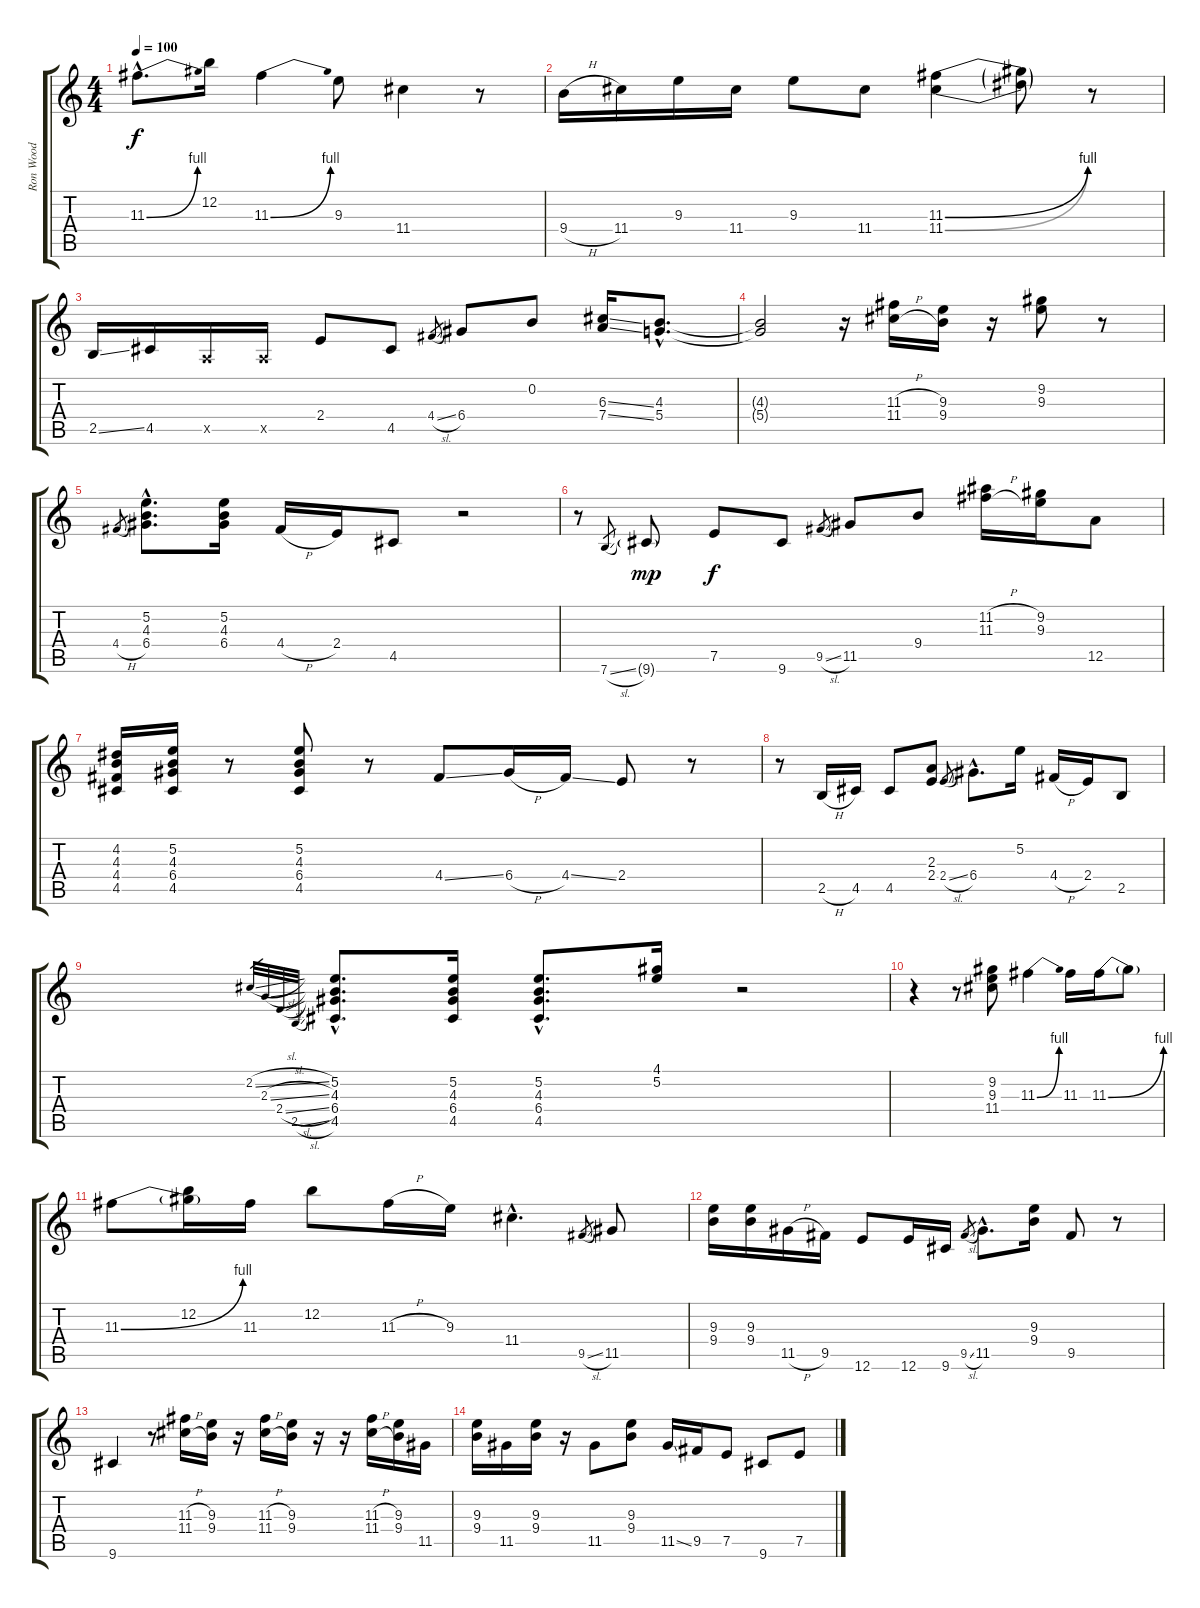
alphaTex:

\track ("Ron Wood" "Ron Wood") {instrument electricguitarclean}
\staff {score tabs}
\tuning (E4 B3 G3 D3 A2 E2) {hide}
\ts (4 4)
\tempo 100
\clef g2
\ks c
11.3{be (bend 0 0 60 4) hac}.8{d dy f} 12.2.16 11.3{be (bend 0 0 60 4)}.4 9.3.8 11.4.4 r.8 |
9.4{h}.16 11.4.16 9.3.16 11.4.16 9.3.8 11.4.8 (11.3{be (bend 0 0 60 4)} 11.4{be (bend 0 0 60 4)}).4 (11.3{t} 11.4{t}).8 r.8 |
2.5{ss}.16 4.5.16 0.5{x}.16 0.5{x}.16 2.4.8 4.5.8 4.4{sl}.8{gr} 6.4.8 0.2.8 (6.3{ss} 7.4{ss}).16 (4.3{hac} 5.4{hac}).8{d} |
(4.3{t} 5.4{t}).2 r.16 (11.3{h} 11.4{h}).16 (9.3 9.4).16 r.16 (9.2 9.3).8 r.8 |
4.4{h}.8{gr} (5.2{hac} 4.3{hac} 6.4{hac}).8{d} (5.2 4.3 6.4).16 4.4{h}.16 2.4.16 4.5.8 r.2 |
r.8 7.6{sl}.8{gr} 9.6{g}.8{dy mp} 7.5.8{dy f} 9.6.8 9.5{sl}.8{gr} 11.5.8 9.4.8 (11.2{h} 11.3{h}).16 (9.2 9.3).16 12.5.8 |
(4.2 4.3 4.4 4.5).16 (5.2 4.3 6.4 4.5).16 r.8 (5.2 4.3 6.4 4.5).8 r.8 4.4{ss}.8 6.4{h}.16 4.4{ss}.16 2.4.8 r.8 |
r.8 2.5{h}.16 4.5.16 4.5.8 (2.3 2.4).8 2.4{sl}.8{gr} 6.4{hac}.8{d} 5.2.16 4.4{h}.16 2.4.16 2.5.8 |
2.2{sl}.32{gr} 2.3{sl}.32{gr} 2.4{sl}.32{gr} 2.5{sl}.32{gr} (5.2{hac} 4.3{hac} 6.4{hac} 4.5{hac}).8{d} (5.2 4.3 6.4 4.5).16 (5.2{hac} 4.3{hac} 6.4{hac} 4.5{hac}).8{d} (4.1 5.2).16 r.2 |
r.4 r.8 (9.2 9.3 11.4).8 11.3{be (bend 0 0 60 4)}.4 11.3.16 11.3{be (bend 0 0 60 4)}.16 11.3{t}.8 |
11.3{be (bend 0 0 60 4)}.8 (12.2 11.3{t}).16 11.3.16 12.2.8 11.3{h}.16 9.3.16 11.4{hac}.4{d} 9.5{sl}.8{gr} 11.5.8 |
(9.3 9.4).16 (9.3 9.4).16 11.5{h}.16 9.5.16 12.6.8 12.6.16 9.6.16 9.5{sl}.8{gr} 11.5{hac}.8{d} (9.3 9.4).16 9.5.8 r.8 |
9.6.4{volume 0} r.8 (11.3{h} 11.4{h}).16 (9.3 9.4).16 r.16 (11.3{h} 11.4{h}).16 (9.3 9.4).16 r.16 r.16 (11.3{h} 11.4{h}).16 (9.3 9.4).16 11.5.16 |
(9.3 9.4).16 11.5.16 (9.3 9.4).16 r.16 11.5.8 (9.3 9.4).8 11.5{ss}.16 9.5.16 7.5.8 9.6.8 7.5.8
